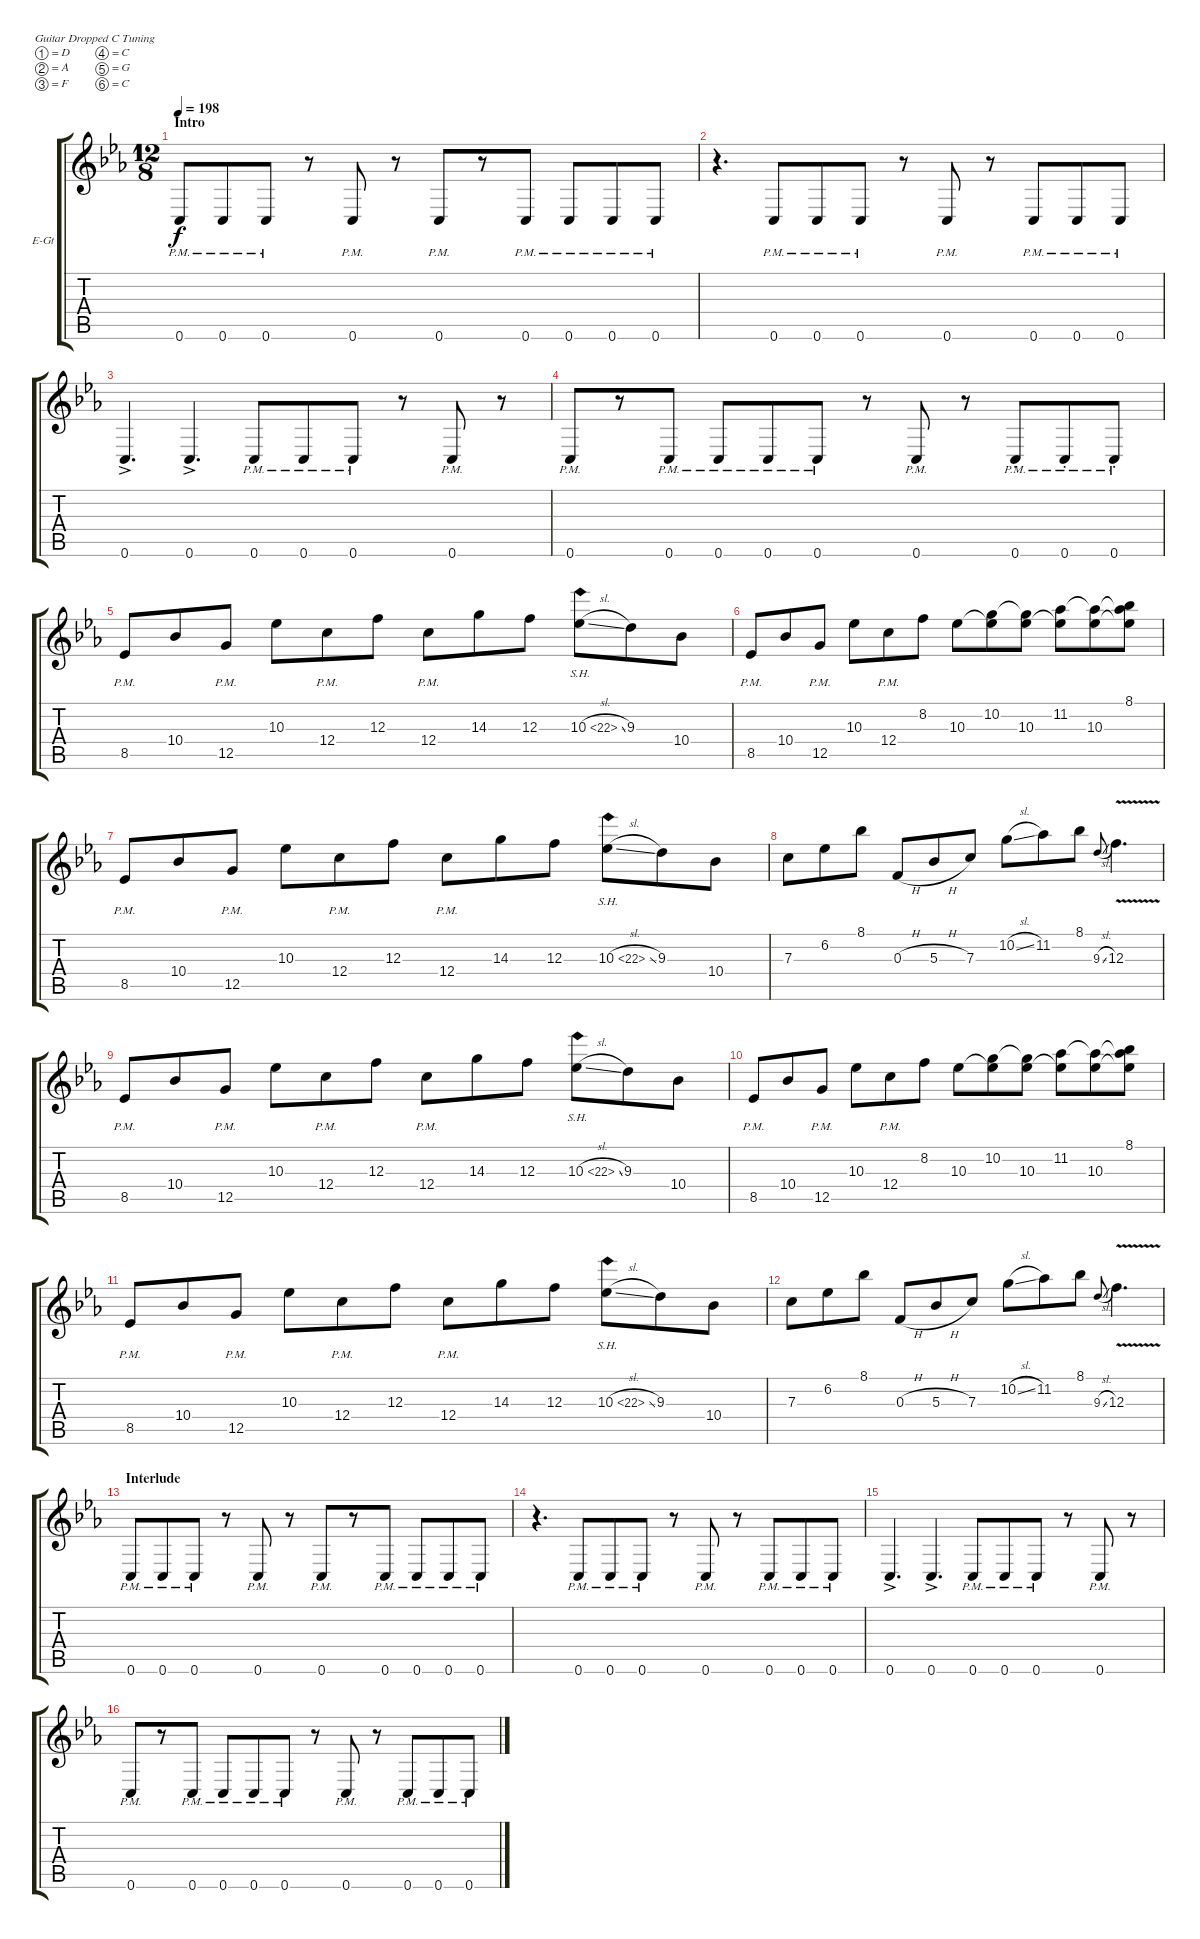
\bracketExtendMode groupsimilarinstruments
\firstSystemTrackNameOrientation horizontal
\otherSystemsTrackNameOrientation horizontal
\track ("Electric Guitar 2" "E-Gt") {instrument distortionguitar}
\staff {score tabs}
\tuning (D4 A3 F3 C3 G2 C2)
\ts (12 8)
\section ("" "Intro")
\tempo 198
\clef g2
\ks cminor
0.6{pm}.8{dy f instrument distortionguitar} 0.6{pm}.8 0.6{pm}.8 r.8 0.6{pm}.8 r.8 0.6{pm}.8 r.8 0.6{pm}.8 0.6{pm}.8 0.6{pm}.8 0.6{pm}.8 |
r.4{d} 0.6{pm}.8 0.6{pm}.8 0.6{pm}.8 r.8 0.6{pm}.8 r.8 0.6{pm}.8 0.6{pm}.8 0.6{pm}.8 |
0.6{ac}.4{d} 0.6{ac}.4{d} 0.6{pm}.8 0.6{pm}.8 0.6{pm}.8 r.8 0.6{pm}.8 r.8 |
0.6{pm}.8 r.8 0.6{pm}.8 0.6{pm}.8 0.6{pm}.8 0.6{pm}.8 r.8 0.6{pm}.8 r.8 0.6{pm st}.8 0.6{pm st}.8 0.6{pm st}.8 |
8.5{pm}.8 10.4.8 12.5{pm}.8 10.3.8 12.4{pm}.8 12.3.8 12.4{pm}.8 14.3.8 12.3.8 10.3{sh 12 sl}.8 9.3.8 10.4.8 |
8.5{pm}.8 10.4.8 12.5{pm}.8 10.3.8 12.4{pm}.8 8.2.8 10.3.8 (10.2 10.3{t}).8 (10.3 10.2{t}).8 (11.2 10.3{t}).8 (10.3 11.2{t}).8 (8.1 10.3{t} 11.2{t}).8 |
8.5{pm}.8 10.4.8 12.5{pm}.8 10.3.8 12.4{pm}.8 12.3.8 12.4{pm}.8 14.3.8 12.3.8 10.3{sh 12 sl}.8 9.3.8 10.4.8 |
7.3.8 6.2.8 8.1.8 0.3{h}.8 5.3{h}.8 7.3.8 10.2{sl}.8 11.2.8 8.1.8 9.3{sl}.8{gr onbeat} 12.3{v}.4{d} |
8.5{pm}.8 10.4.8 12.5{pm}.8 10.3.8 12.4{pm}.8 12.3.8 12.4{pm}.8 14.3.8 12.3.8 10.3{sh 12 sl}.8 9.3.8 10.4.8 |
8.5{pm}.8 10.4.8 12.5{pm}.8 10.3.8 12.4{pm}.8 8.2.8 10.3.8 (10.2 10.3{t}).8 (10.3 10.2{t}).8 (11.2 10.3{t}).8 (10.3 11.2{t}).8 (8.1 10.3{t} 11.2{t}).8 |
8.5{pm}.8 10.4.8 12.5{pm}.8 10.3.8 12.4{pm}.8 12.3.8 12.4{pm}.8 14.3.8 12.3.8 10.3{sh 12 sl}.8 9.3.8 10.4.8 |
7.3.8 6.2.8 8.1.8 0.3{h}.8 5.3{h}.8 7.3.8 10.2{sl}.8 11.2.8 8.1.8 9.3{sl}.8{gr onbeat} 12.3{v}.4{d} |
\section ("" "Interlude")
0.6{pm}.8 0.6{pm}.8 0.6{pm}.8 r.8 0.6{pm}.8 r.8 0.6{pm}.8 r.8 0.6{pm}.8 0.6{pm}.8 0.6{pm}.8 0.6{pm}.8 |
r.4{d} 0.6{pm}.8 0.6{pm}.8 0.6{pm}.8 r.8 0.6{pm}.8 r.8 0.6{pm}.8 0.6{pm}.8 0.6{pm}.8 |
0.6{ac}.4{d} 0.6{ac}.4{d} 0.6{pm}.8 0.6{pm}.8 0.6{pm}.8 r.8 0.6{pm}.8 r.8 |
0.6{pm}.8 r.8 0.6{pm}.8 0.6{pm}.8 0.6{pm}.8 0.6{pm}.8 r.8 0.6{pm}.8 r.8 0.6{pm}.8 0.6{pm}.8 0.6{pm}.8
